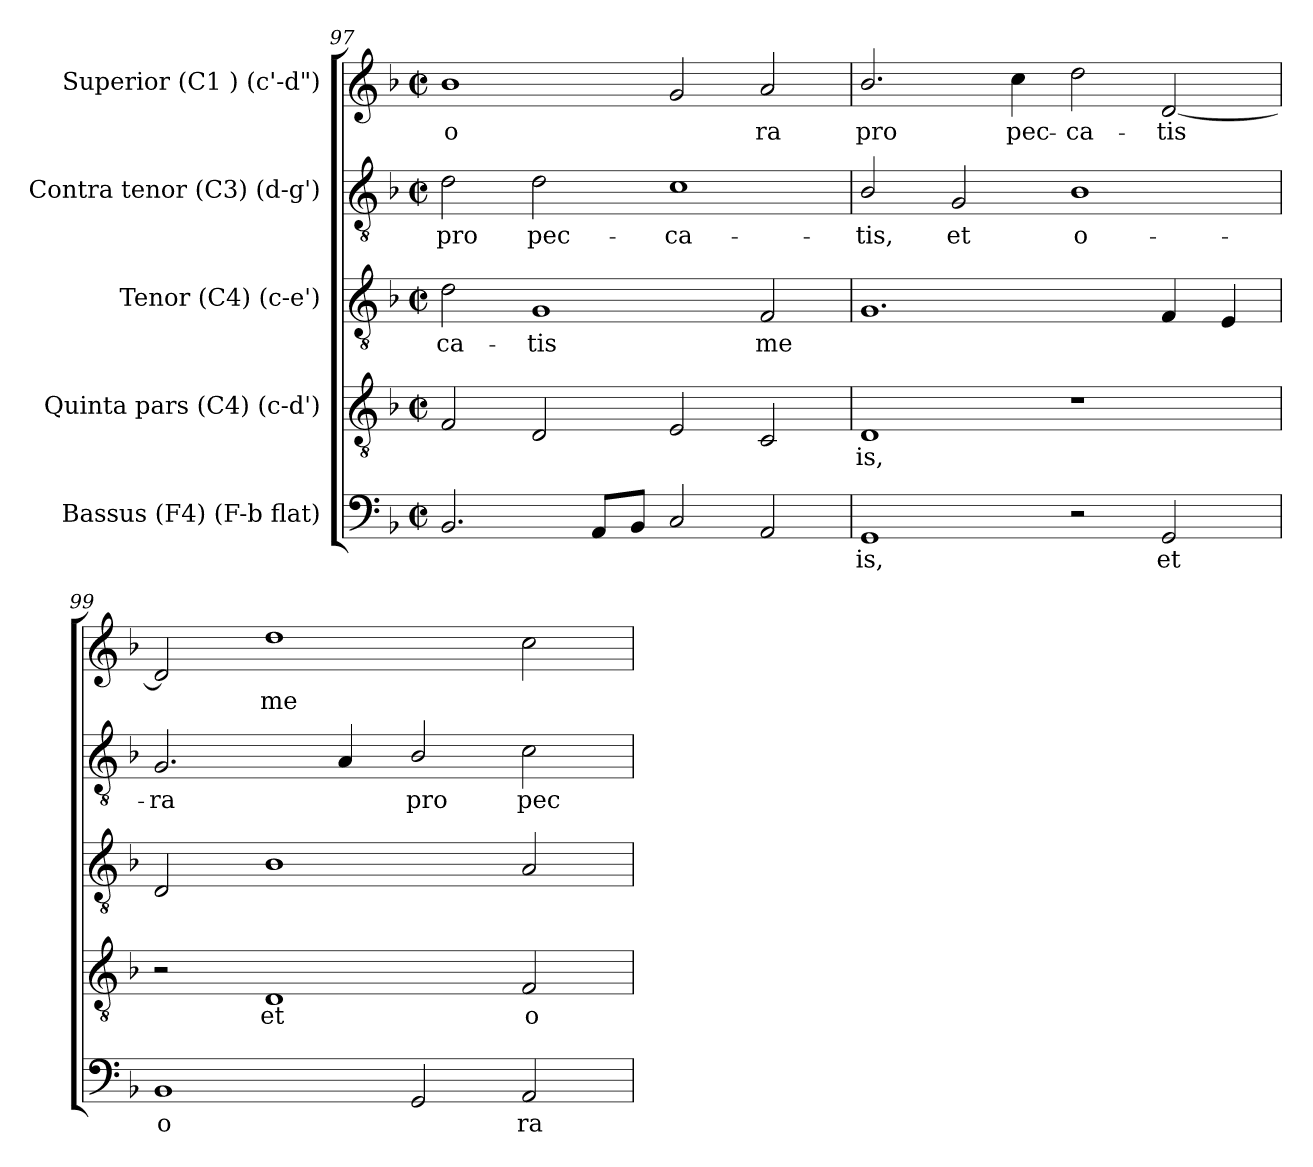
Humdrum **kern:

**kern	**text	**kern	**text	**kern	**text	**kern	**text	**kern	**text
*part5	*part5	*part4	*part4	*part3	*part3	*part2	*part2	*part1	*part1
*staff5	*staff5	*staff4	*staff4	*staff3	*staff3	*staff2	*staff2	*staff1	*staff1
*I"Bassus (F4)  (F-b flat)	*	*I"Quinta pars (C4)  (c-d')	*	*I"Tenor (C4)  (c-e')	*	*I"Contra tenor (C3)  (d-g')	*	*I"Superior (C1 )  (c'-d")	*
*clefF4	*	*clefGv2	*	*clefGv2	*	*clefGv2	*	*clefG2	*
*k[b-]	*	*k[b-]	*	*k[b-]	*	*k[b-]	*	*k[b-]	*
*F:	*	*F:	*	*F:	*	*F:	*	*F:	*
*M2/2	*	*M2/2	*	*M2/2	*	*M2/2	*	*M2/2	*
*met(c|)	*	*met(c|)	*	*met(c|)	*	*met(c|)	*	*met(c|)	*
=97	=97	=97	=97	=97	=97	=97	=97	=97	=97
!	!LO:LY:b:cj	!	!LO:LY:b:cj	!	!LO:LY:b:cj	!	!LO:LY:b:cj	!	!LO:LY:b:cj
2.BB-/	--	2F/	--	2d\	-ca-	2d\	pro	1b-	o-
!	!	!	!LO:LY:b:cj	!	!LO:LY:b:cj	!	!LO:LY:b:cj	!	!
.	.	2D/	--	1G	-tis	2d\	pec-	.	.
!	!LO:LY:b:cj	!	!	!	!	!	!	!	!
8AA/L	--	.	.	.	.	.	.	.	.
!	!LO:LY:b:cj	!	!	!	!	!	!	!	!
8BB-/J	--	.	.	.	.	.	.	.	.
!	!LO:LY:b:cj	!	!LO:LY:b:cj	!	!	!	!LO:LY:b:cj	!	!LO:LY:b:cj
2C/	--	2E/	--	.	.	1c	-ca-	2g/	--
!	!LO:LY:b:cj	!	!LO:LY:b:cj	!	!LO:LY:b:cj	!	!	!	!LO:LY:b:cj
2AA/	--	2C/	--	2F/	me-	.	.	2a/	-ra
=98	=98	=98	=98	=98	=98	=98	=98	=98	=98
!	!LO:LY:b:cj	!	!LO:LY:b:cj	!	!LO:LY:b:cj	!	!LO:LY:b:cj	!	!LO:LY:b:cj
1GG	-is,	1D	-is,	1.G	--	2B-/	-tis,	2.b-/	pro
!	!	!	!	!	!	!	!LO:LY:b:cj	!	!
.	.	.	.	.	.	2G/	et	.	.
!	!	!	!	!	!	!	!	!	!LO:LY:b:cj
.	.	.	.	.	.	.	.	4cc\	pec-
!	!	!	!	!	!	!	!LO:LY:b:cj	!	!LO:LY:b:cj
2r	.	1r	.	.	.	1B-	o-	2dd\	-ca-
!	!LO:LY:b:cj	!	!	!	!LO:LY:b:cj	!	!	!	!LO:LY:b:cj
2GG/	et	.	.	4F/	--	.	.	[<2d/	-tis
!	!	!	!	!	!LO:LY:b:cj	!	!	!	!
.	.	.	.	4E/	--	.	.	.	.
=99	=99	=99	=99	=99	=99	=99	=99	=99	=99
!	!LO:LY:b:cj	!	!	!	!LO:LY:b:cj	!	!LO:LY:b:cj	!	!LO:LY:b:cj
1BB-	o-	2r	.	2D/	--	2.G/	-ra	2d/]	.
!	!	!	!LO:LY:b:cj	!	!LO:LY:b:cj	!	!	!	!LO:LY:b:cj
.	.	1D	et	1B-	--	.	.	1dd	me-
!	!	!	!	!	!	!	!LO:LY:b:cj	!	!
.	.	.	.	.	.	4A/	.	.	.
!	!LO:LY:b:cj	!	!	!	!	!	!LO:LY:b:cj	!	!
2GG/	--	.	.	.	.	2B-/	pro	.	.
!	!LO:LY:b:cj	!	!LO:LY:b:cj	!	!LO:LY:b:cj	!	!LO:LY:b:cj	!	!LO:LY:b:cj
2AA/	-ra	2F/	o-	2A/	--	2c\	pec-	2cc\	--
=	=	=	=	=	=	=	=	=	=
*-	*-	*-	*-	*-	*-	*-	*-	*-	*-
